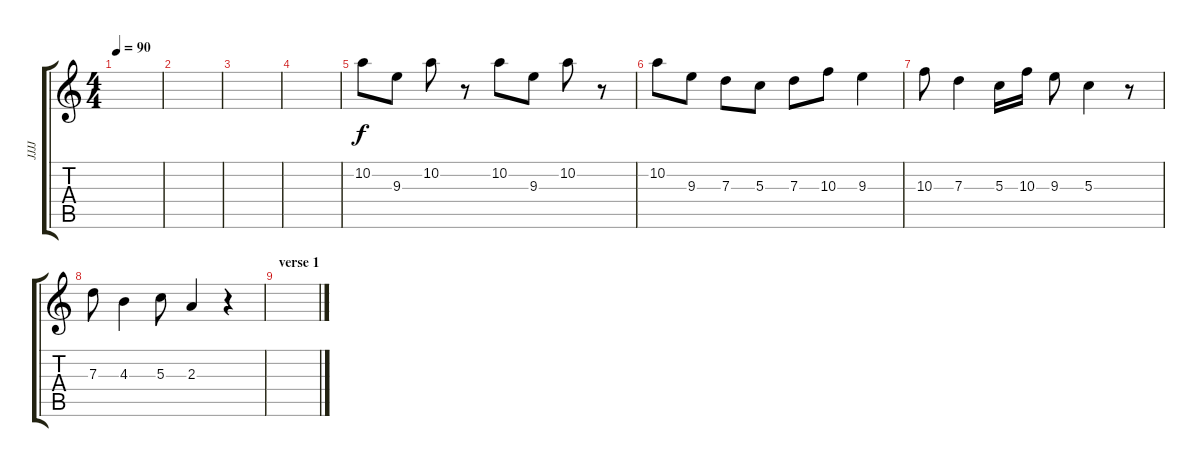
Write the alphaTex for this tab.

\track ("JJJJ" "JJJJ") {instrument electricguitarclean}
\staff {score tabs}
\tuning (E4 B3 G3 D3 A2 E2) {hide}
\ts (4 4)
\tempo 90
\clef g2
\ks c
|
|
|
|
10.2.8 9.3.8 10.2.8 r.8 10.2.8 9.3.8 10.2.8 r.8 |
10.2.8 9.3.8 7.3.8 5.3.8 7.3.8 10.3.8 9.3.4 |
10.3.8 7.3.4 5.3.16 10.3.16 9.3.8 5.3.4 r.8 |
7.3.8 4.3.4 5.3.8 2.3.4 r.4 |
\section ("" "verse 1")
